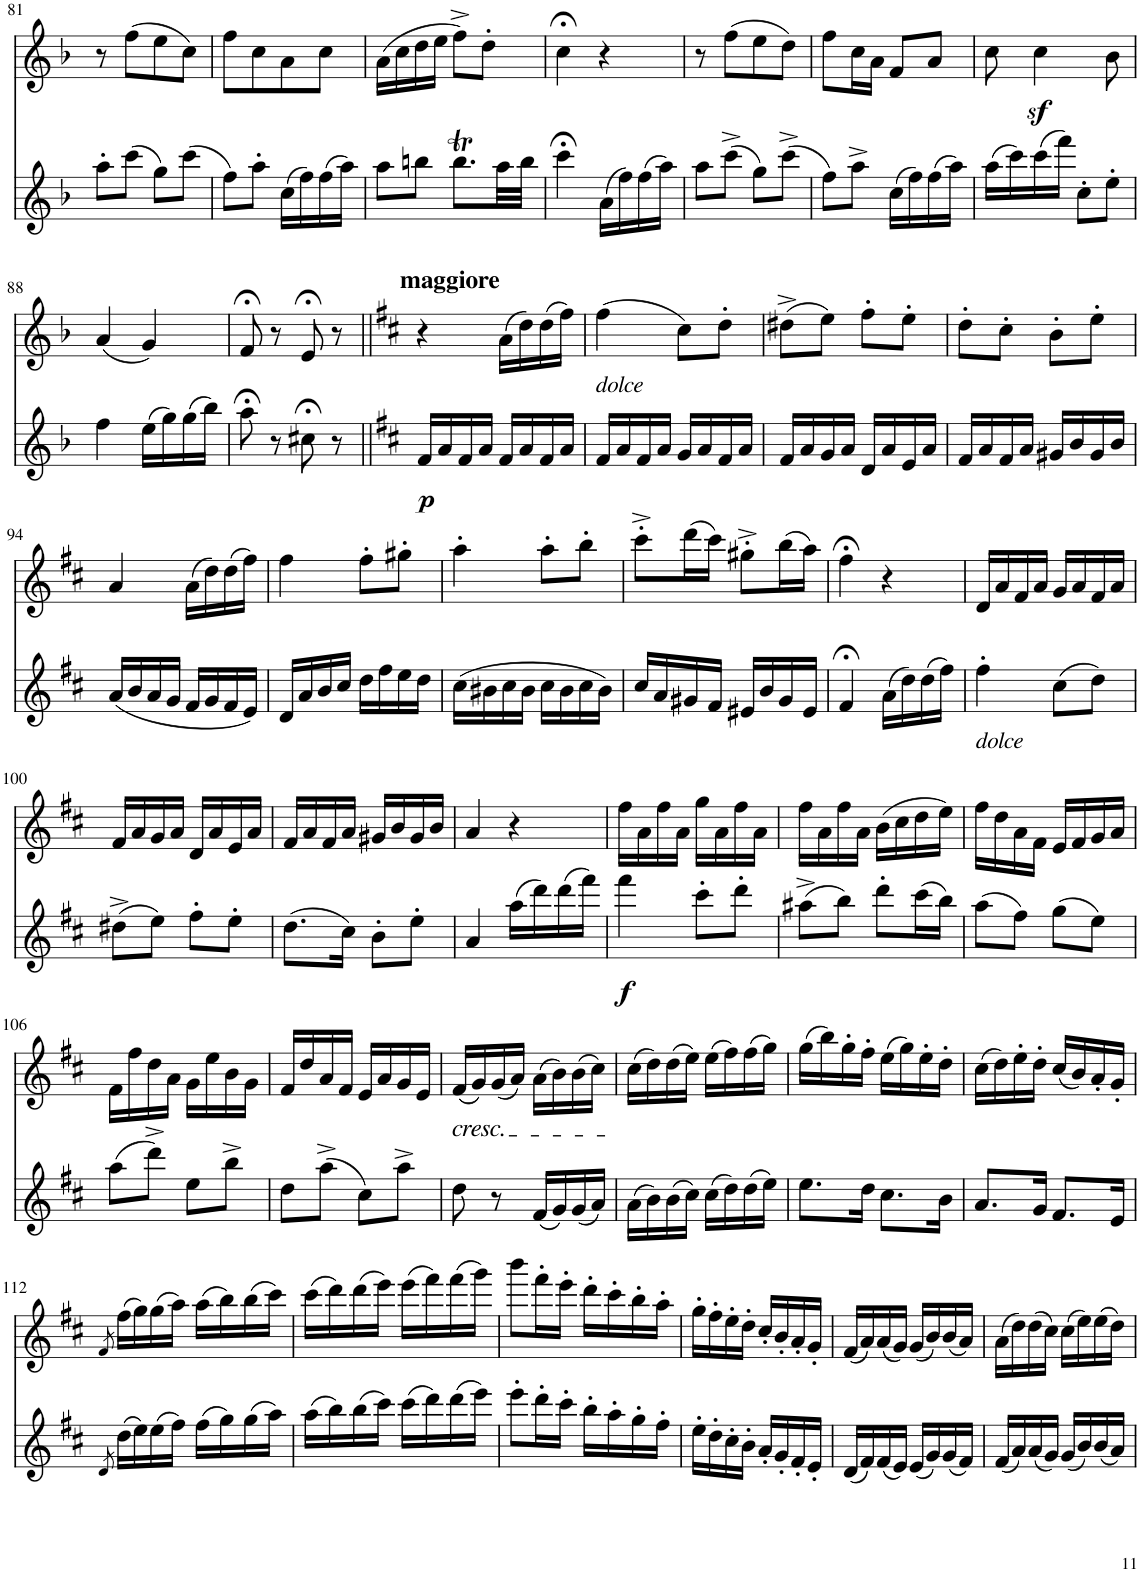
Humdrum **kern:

**kern	**dynam	**kern
*part2	*part2	*part1
*staff2	*staff2	*staff1
*I"Flöte	*	*I"Flöte
*I'Fl	*	*I'Fl
!!LO:PB:g=z
*clefG2	*	*clefG2
*k[b-]	*	*k[b-]
*M2/4	*	*M2/4
=81	=81	=81
8aa'\L	.	8r
(8ccc\J	.	(8ff\L
8gg\L)	.	8ee\
(8ccc\J	.	8cc\J)
=82	=82	=82
8ff\L)	.	8ff\L
8aa'\J	.	8cc\
(16cc\LL	.	8a\
16ff\)	.	.
(16ff\	.	8cc\J
16aa\JJ)	.	.
=83	=83	=83
8aa\L	.	(16a\LL
.	.	16cc\
8bbn\J	.	16dd\
.	.	16ee\JJ
8.bbt\L	.	8ff^\L)
.	.	8dd'\J
32aa\LL	.	.
32bb\JJJ	.	.
=84	=84	=84
4ccc;<\	.	4cc;<\
(16a\LL	.	4r
16ff\)	.	.
(16ff\	.	.
16aa\JJ)	.	.
=85	=85	=85
8aa\L	.	8r
(8ccc^\J	.	(8ff\L
8gg\L)	.	8ee\
(8ccc^\J	.	8dd\J)
=86	=86	=86
8ff\L)	.	8ff\L
8aa^\J	.	16cc\L
.	.	16a\JJ
(16cc\LL	.	8f/L
16ff\)	.	.
(16ff\	.	8a/J
16aa\JJ)	.	.
=87	=87	=87
(16aa\LL	.	8cc\
16ccc\)	.	.
(16ccc\	.	4ccz<\
16fff\JJ)	.	.
8cc'\L	.	.
8ee'\J	.	8b-\
!!LO:LB:g=z
=88	=88	=88
4ff\	.	(4a/
(16ee\LL	.	4g/)
16gg\)	.	.
(16gg\	.	.
16bb-\JJ)	.	.
=89	=89	=89
8aa;<\	.	8f;</
8r	.	8r
8cc#X;<\	.	8e;</
8r	.	8r
=90||	=90||	=90||
*k[f#c#]	*	*k[f#c#]
!	!	!LO:TX:a:B:t=maggiore
!	!LO:DY:b	!
16f#/LL	p	4r
16a/	.	.
16f#/	.	.
16a/JJ	.	.
16f#/LL	.	(16a\LL
16a/	.	16dd\)
16f#/	.	(16dd\
16a/JJ	.	16ff#\JJ)
=91	=91	=91
!	!	!LO:TX:b:i:t=dolce
16f#/LL	.	(4ff#\
16a/	.	.
16f#/	.	.
16a/JJ	.	.
16g/LL	.	8cc#\L)
16a/	.	.
16f#/	.	8dd'\J
16a/JJ	.	.
=92	=92	=92
16f#/LL	.	(8dd#X^\L
16a/	.	.
16g/	.	8ee\J)
16a/JJ	.	.
16d/LL	.	8ff#'\L
16a/	.	.
16e/	.	8ee'\J
16a/JJ	.	.
=93	=93	=93
16f#/LL	.	8dd'\L
16a/	.	.
16f#/	.	8cc#'\J
16a/JJ	.	.
16g#X/LL	.	8b'\L
16b/	.	.
16g#/	.	8ee'\J
16b/JJ	.	.
!!LO:LB:g=z
=94	=94	=94
(16a/LL	.	4a/
16b/	.	.
16a/	.	.
16g/JJ	.	.
16f#/LL	.	(16a\LL
16g/	.	16dd\)
16f#/	.	(16dd\
16e/JJ)	.	16ff#\JJ)
=95	=95	=95
16d/LL	.	4ff#\
16a/	.	.
16b/	.	.
16cc#/JJ	.	.
16dd\LL	.	8ff#'\L
16ff#\	.	.
16ee\	.	8gg#X'\J
16dd\JJ	.	.
=96	=96	=96
(16cc#\LL	.	4aa'\
16b#X\	.	.
16cc#\	.	.
16b#\JJ	.	.
16cc#\LL	.	8aa'\L
16b#\	.	.
16cc#\	.	8bb'\J
16b#\JJ)	.	.
=97	=97	=97
16cc#/LL	.	8ccc#'^\L
16a/	.	.
16g#X/	.	(16ddd\L
16f#/JJ	.	16ccc#\JJ)
16e#X/LL	.	8gg#X'^\L
16b/	.	.
16g#/	.	(16bb\L
16e#/JJ	.	16aa\JJ)
=98	=98	=98
4f#;</	.	4ff#;<\
(16a\LL	.	4r
16dd\)	.	.
(16dd\	.	.
16ff#\JJ)	.	.
=99	=99	=99
!LO:TX:b:i:t=dolce	!	!
4ff#'\	.	16d/LL
.	.	16a/
.	.	16f#/
.	.	16a/JJ
(8cc#\L	.	16g/LL
.	.	16a/
8dd\J)	.	16f#/
.	.	16a/JJ
!!LO:LB:g=z
=100	=100	=100
(8dd#X^\L	.	16f#/LL
.	.	16a/
8ee\J)	.	16g/
.	.	16a/JJ
8ff#'\L	.	16d/LL
.	.	16a/
8ee'\J	.	16e/
.	.	16a/JJ
=101	=101	=101
(8.dd\L	.	16f#/LL
.	.	16a/
.	.	16f#/
16cc#\Jk)	.	16a/JJ
8b'\L	.	16g#X/LL
.	.	16b/
8ee'\J	.	16g#/
.	.	16b/JJ
=102	=102	=102
4a/	.	4a/
(16aa\LL	.	4r
16ddd\)	.	.
(16ddd\	.	.
16fff#\JJ)	.	.
=103	=103	=103
!	!LO:DY:b	!
4fff#\	f	16ff#\LL
.	.	16a\
.	.	16ff#\
.	.	16a\JJ
8ccc#'\L	.	16gg\LL
.	.	16a\
8ddd'\J	.	16ff#\
.	.	16a\JJ
=104	=104	=104
(8aa#X^\L	.	16ff#\LL
.	.	16a\
8bb\J)	.	16ff#\
.	.	16a\JJ
8ddd'\L	.	(16b\LL
.	.	16cc#\
(16ccc#\L	.	16dd\
16bb\JJ)	.	16ee\JJ)
=105	=105	=105
(8aa\L	.	16ff#\LL
.	.	16dd\
8ff#\J)	.	16a\
.	.	16f#\JJ
(8gg\L	.	16e/LL
.	.	16f#/
8ee\J)	.	16g/
.	.	16a/JJ
!!LO:LB:g=z
=106	=106	=106
(8aa\L	.	16f#\LL
.	.	16ff#\
8ddd^\J)	.	16dd\
.	.	16a\JJ
8ee\L	.	16g\LL
.	.	16ee\
8bb^\J	.	16b\
.	.	16g\JJ
=107	=107	=107
8dd\L	.	16f#/LL
.	.	16dd/
(8aa^\J	.	16a/
.	.	16f#/JJ
8cc#\L)	.	16e/LL
.	.	16a/
8aa^\J	.	16g/
.	.	16e/JJ
=108	=108	=108
!	!	!LO:TX:b:i:t=cresc.
8dd\	.	(16f#/LL
.	.	16g/)
8r	.	(16g/
.	.	16a/JJ)
(16f#/LL	.	(16a\LL
16g/)	.	16b\)
(16g/	.	(16b\
16a/JJ)	.	16cc#\JJ)
=109	=109	=109
(16a\LL	.	(16cc#\LL
16b\)	.	16dd\)
(16b\	.	(16dd\
16cc#\JJ)	.	16ee\JJ)
(16cc#\LL	.	(16ee\LL
16dd\)	.	16ff#\)
(16dd\	.	(16ff#\
16ee\JJ)	.	16gg\JJ)
=110	=110	=110
8.ee\L	.	(16gg\LL
.	.	16bb\)
.	.	16gg'\
16dd\Jk	.	16ff#'\JJ
8.cc#\L	.	(16ee\LL
.	.	16gg\)
.	.	16ee'\
16b\Jk	.	16dd'\JJ
=111	=111	=111
8.a/L	.	(16cc#\LL
.	.	16dd\)
.	.	16ee'\
16g/Jk	.	16dd'\JJ
8.f#/L	.	(16cc#/LL
.	.	16b/)
.	.	16a'/
16e/Jk	.	16g'/JJ
!!LO:LB:g=z
=112	=112	=112
8qd/	.	8qf#/
(16dd\LL	.	(16ff#\LL
16ee\)	.	16gg\)
(16ee\	.	(16gg\
16ff#\JJ)	.	16aa\JJ)
(16ff#\LL	.	(16aa\LL
16gg\)	.	16bb\)
(16gg\	.	(16bb\
16aa\JJ)	.	16ccc#\JJ)
=113	=113	=113
(16aa\LL	.	(16ccc#\LL
16bb\)	.	16ddd\)
(16bb\	.	(16ddd\
16ccc#\JJ)	.	16eee\JJ)
(16ccc#\LL	.	(16eee\LL
16ddd\)	.	16fff#\)
(16ddd\	.	(16fff#\
16eee\JJ)	.	16ggg\JJ)
=114	=114	=114
8eee'\L	.	8bbb\L
16ddd'\L	.	16fff#'\L
16ccc#'\JJ	.	16eee'\JJ
16bb'\LL	.	16ddd'\LL
16aa'\	.	16ccc#'\
16gg'\	.	16bb'\
16ff#'\JJ	.	16aa'\JJ
=115	=115	=115
16ee'\LL	.	16gg'\LL
16dd'\	.	16ff#'\
16cc#'\	.	16ee'\
16b'\JJ	.	16dd'\JJ
16a'/LL	.	16cc#'/LL
16g'/	.	16b'/
16f#'/	.	16a'/
16e'/JJ	.	16g'/JJ
=116	=116	=116
(16d/LL	.	(16f#/LL
16f#/)	.	16a/)
(16f#/	.	(16a/
16e/JJ)	.	16g/JJ)
(16e/LL	.	(16g/LL
16g/)	.	16b/)
(16g/	.	(16b/
16f#/JJ)	.	16a/JJ)
=117	=117	=117
(16f#/LL	.	(16a\LL
16a/)	.	16dd\)
(16a/	.	(16dd\
16g/JJ)	.	16cc#\JJ)
(16g/LL	.	(16cc#\LL
16b/)	.	16ee\)
(16b/	.	(16ee\
16a/JJ)	.	16dd\JJ)
=	=	=
*-	*-	*-
